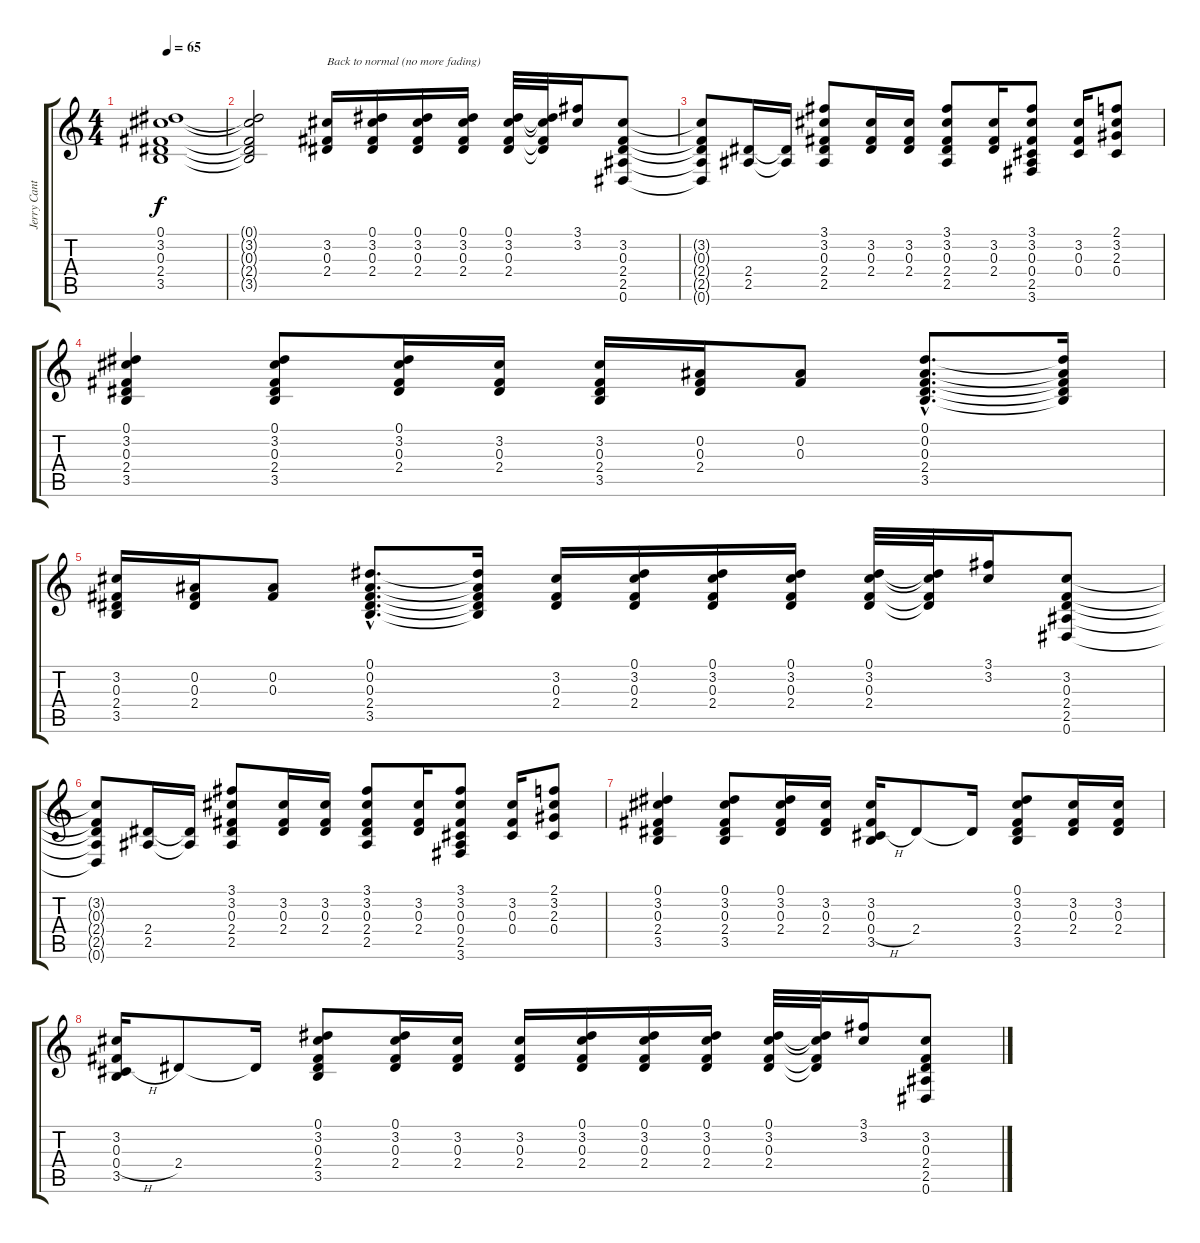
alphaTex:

\track ("Jerry Cantrell (Acoustic Guitar)" "Jerry Cant") {instrument acousticguitarsteel}
\staff {score tabs}
\tuning (Eb4 Bb3 Gb3 Db3 Ab2 Eb2) {hide}
\ts (4 4)
\tempo 65
\clef g2
\ks c
(0.1 3.2 0.3 2.4 3.5).1{dy f} |
(0.1{t} 3.2{t} 0.3{t} 2.4{t} 3.5{t}).2 (3.2 0.3 2.4).16{txt "Back to normal (no more fading)"} (0.1 3.2 0.3 2.4).16 (0.1 3.2 0.3 2.4).16 (0.1 3.2 0.3 2.4).16 (0.1 3.2 0.3 2.4).32 (0.1{t} 3.2{t} 0.3{t} 2.4{t}).32 (3.1 3.2).16 (3.2 0.3 2.4 2.5 0.6).8 |
(3.2{t} 0.3{t} 2.4{t} 2.5{t} 0.6{t}).8 (2.4 2.5).16 (2.4{t} 2.5{t}).16 (3.1 3.2 0.3 2.4 2.5).8 (3.2 0.3 2.4).16 (3.2 0.3 2.4).16 (3.1 3.2 0.3 2.4 2.5).8 (3.2 0.3 2.4).16 (3.1 3.2 0.3 0.4 2.5 3.6).8 (3.2 0.3 0.4).16 (2.1 3.2 2.3 0.4).8 |
(0.1 3.2 0.3 2.4 3.5).4 (0.1 3.2 0.3 2.4 3.5).8 (0.1 3.2 0.3 2.4).16 (3.2 0.3 2.4).16 (3.2 0.3 2.4 3.5).16 (0.2 0.3 2.4).16 (0.2 0.3).8 (0.1{hac} 0.2{hac} 0.3{hac} 2.4{hac} 3.5{hac}).8{d} (0.1{t} 0.2{t} 0.3{t} 2.4{t} 3.5{t}).16 |
(3.2 0.3 2.4 3.5).16 (0.2 0.3 2.4).16 (0.2 0.3).8 (0.1{hac} 0.2{hac} 0.3{hac} 2.4{hac} 3.5{hac}).8{d} (0.1{t} 0.2{t} 0.3{t} 2.4{t} 3.5{t}).16 (3.2 0.3 2.4).16 (0.1 3.2 0.3 2.4).16 (0.1 3.2 0.3 2.4).16 (0.1 3.2 0.3 2.4).16 (0.1 3.2 0.3 2.4).32 (0.1{t} 3.2{t} 0.3{t} 2.4{t}).32 (3.1 3.2).16 (3.2 0.3 2.4 2.5 0.6).8 |
(3.2{t} 0.3{t} 2.4{t} 2.5{t} 0.6{t}).8 (2.4 2.5).16 (2.4{t} 2.5{t}).16 (3.1 3.2 0.3 2.4 2.5).8 (3.2 0.3 2.4).16 (3.2 0.3 2.4).16 (3.1 3.2 0.3 2.4 2.5).8 (3.2 0.3 2.4).16 (3.1 3.2 0.3 0.4 2.5 3.6).8 (3.2 0.3 0.4).16 (2.1 3.2 2.3 0.4).8 |
(0.1 3.2 0.3 2.4 3.5).4 (0.1 3.2 0.3 2.4 3.5).8 (0.1 3.2 0.3 2.4).16 (3.2 0.3 2.4).16 (3.2 0.3 0.4{h} 3.5).16 2.4.8 2.4{t}.16 (0.1 3.2 0.3 2.4 3.5).8 (3.2 0.3 2.4).16 (3.2 0.3 2.4).16 |
(3.2 0.3 0.4{h} 3.5).16 2.4.8 2.4{t}.16 (0.1 3.2 0.3 2.4 3.5).8 (0.1 3.2 0.3 2.4).16 (3.2 0.3 2.4).16 (3.2 0.3 2.4).16 (0.1 3.2 0.3 2.4).16 (0.1 3.2 0.3 2.4).16 (0.1 3.2 0.3 2.4).16 (0.1 3.2 0.3 2.4).32 (0.1{t} 3.2{t} 0.3{t} 2.4{t}).32 (3.1 3.2).16 (3.2 0.3 2.4 2.5 0.6).8
